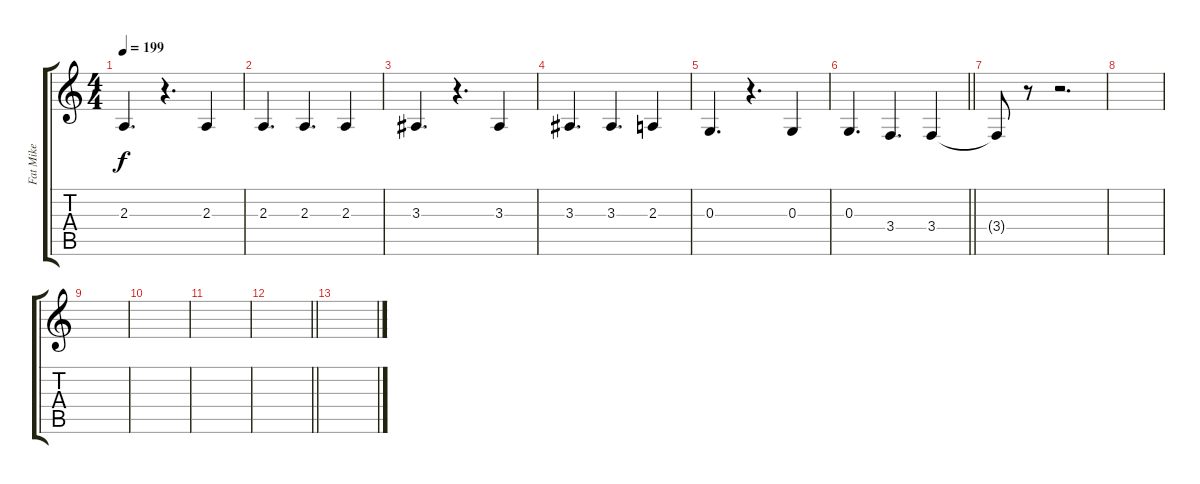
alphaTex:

\track ("Fat Mike" "Fat Mike") {instrument bassoon}
\staff {score tabs}
\tuning (E4 B3 G3 D3 A2 E2) {hide}
\ts (4 4)
\tempo 199
\clef g2
\ks c
2.3.4{d dy f} r.4{d} 2.3.4 |
2.3.4{d} 2.3.4{d} 2.3.4 |
3.3.4{d} r.4{d} 3.3.4 |
3.3.4{d} 3.3.4{d} 2.3.4 |
0.3.4{d} r.4{d} 0.3.4 |
\barLineRight lightlight
0.3.4{d} 3.4.4{d} 3.4.4 |
\section ("" "")
3.4{t}.8 r.8 r.2{d} |
|
|
|
|
\barLineRight lightlight
|
\section ("" "")
